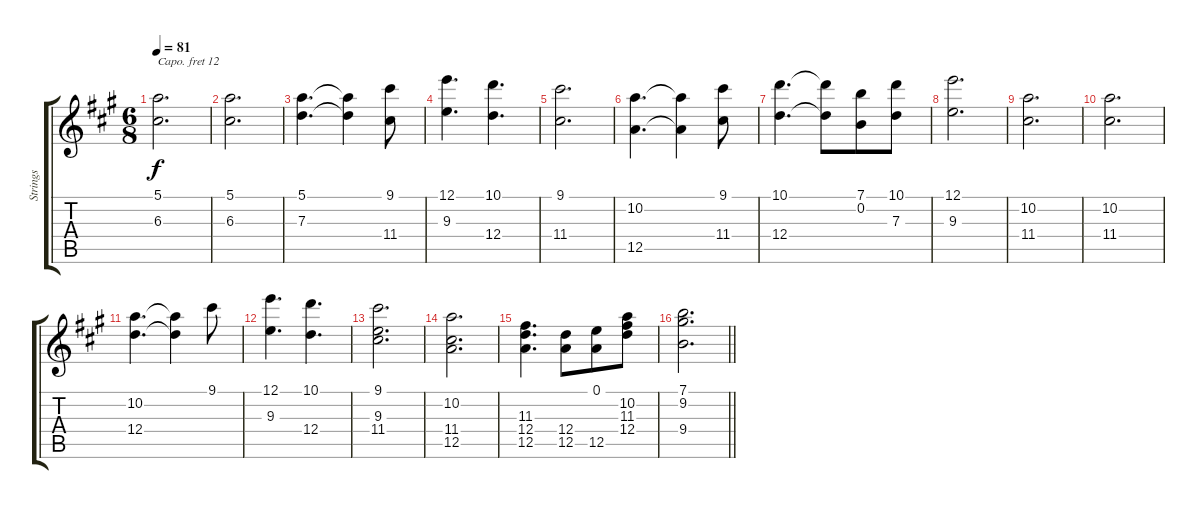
\track ("Strings" "Strings") {instrument stringensemble1}
\staff {score tabs}
\capo 12
\tuning (E4 B3 G3 D3 A2 E2) {hide}
\ts (6 8)
\tempo 81
\clef g2
\ks a
(5.1 6.3).2{d dy f} |
(5.1 6.3).2{d} |
(5.1 7.3).4{d} (5.1{t} 7.3{t}).4 (9.1 11.4).8 |
(12.1 9.3).4{d} (10.1 12.4).4{d} |
(9.1 11.4).2{d} |
(10.2 12.5).4{d} (10.2{t} 12.5{t}).4 (9.1 11.4).8 |
(10.1 12.4).4{d} (10.1{t} 12.4{t}).8 (7.1 0.2).8 (10.1 7.3).8 |
(12.1 9.3).2{d} |
(10.2 11.4).2{d} |
(10.2 11.4).2{d} |
(10.2 12.4).4{d} (10.2{t} 12.4{t}).4 9.1.8 |
(12.1 9.3).4{d} (10.1 12.4).4{d} |
(9.1 9.3 11.4).2{d} |
(10.2 11.4 12.5).2{d} |
(11.3 12.4 12.5).4{d} (12.4 12.5).8 (0.1 12.5).8 (10.2 11.3 12.4).8 |
\barLineRight lightlight
(7.1 9.2 9.4).2{d}
